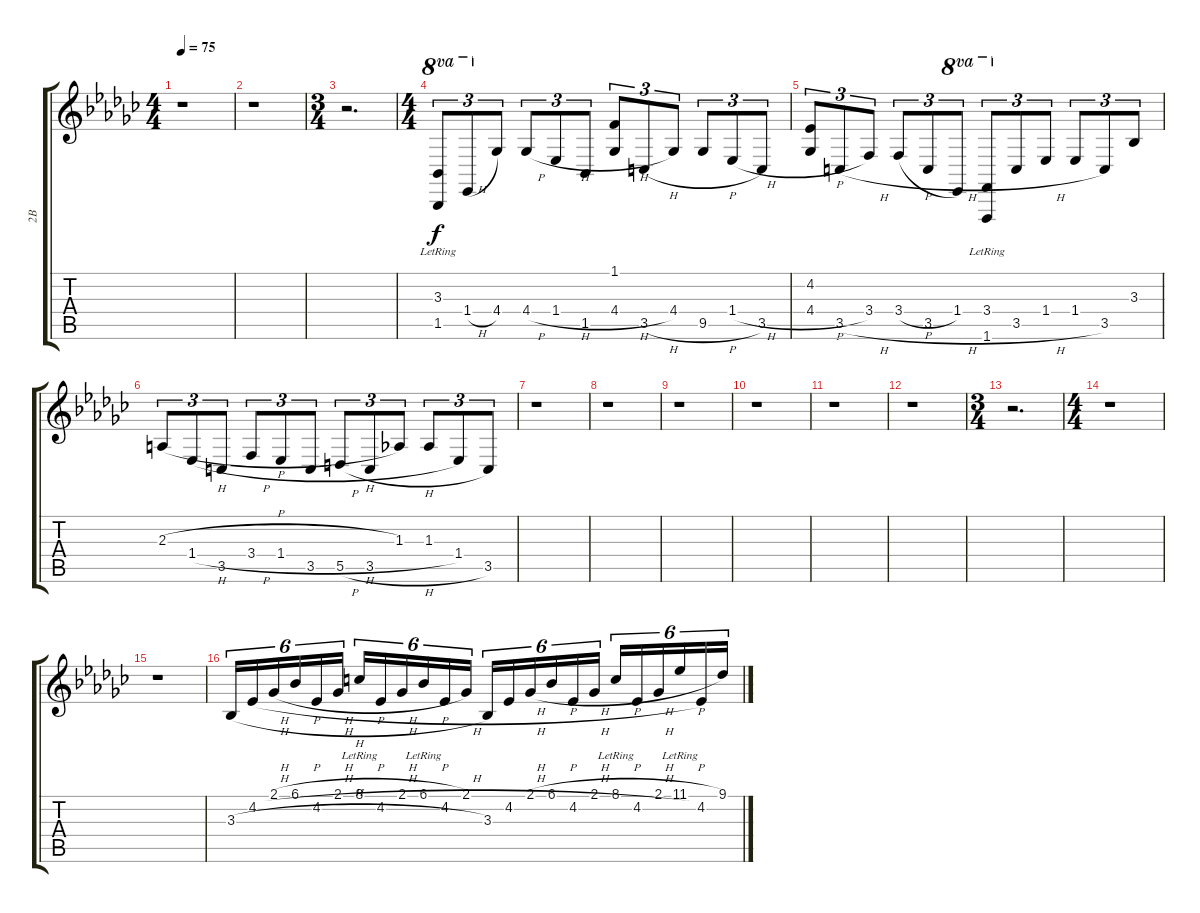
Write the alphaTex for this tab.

\track ("2B" "2B") {instrument acousticgrandpiano}
\staff {score tabs}
\tuning (E4 B3 G3 D3 A2 E2) {hide}
\ts (4 4)
\tempo 75
\clef g2
\ks gb
r.1{dy f} |
r.1 |
\ts (3 4)
r.2{d} |
\ts (4 4)
(3.3 1.5{lr}).8{tu (3 2) ot 8va volume 8} 1.4{h}.8{tu (3 2) ot 8va} 4.4.8{tu (3 2)} 4.4{h}.8{tu (3 2)} 1.4{h}.8{tu (3 2)} 1.5.8{tu (3 2)} (1.1 4.4{h}).8{tu (3 2) beam Up} 3.5{h}.8{tu (3 2) beam Up} 4.4.8{tu (3 2) beam Up} 9.5{h}.8{tu (3 2)} 1.4{h}.8{tu (3 2)} 3.5.8{tu (3 2)} |
(4.2 4.4{h}).8{tu (3 2)} 3.5{h}.8{tu (3 2)} 3.4.8{tu (3 2)} 3.4{h}.8{tu (3 2)} 3.5{h}.8{tu (3 2)} 1.4.8{tu (3 2) ot 8va} (3.4 1.6{lr}).8{tu (3 2) ot 8va} 3.5{h}.8{tu (3 2)} 1.4.8{tu (3 2)} 1.4.8{tu (3 2)} 3.5.8{tu (3 2)} 3.3.8{tu (3 2)} |
2.3{h}.8{tu (3 2)} 1.4{h}.8{tu (3 2)} 3.5.8{tu (3 2)} 3.4{h}.8{tu (3 2)} 1.4{h}.8{tu (3 2)} 3.5.8{tu (3 2)} 5.5{h}.8{tu (3 2)} 3.5{h}.8{tu (3 2)} 1.3.8{tu (3 2)} 1.3.8{tu (3 2)} 1.4.8{tu (3 2)} 3.5.8{tu (3 2)} |
r.1 |
r.1 |
r.1 |
r.1 |
r.1 |
r.1 |
\ts (3 4)
r.2{d} |
\ts (4 4)
r.1{volume 8} |
r.1 |
3.3{h}.16{tu (6 4)} 4.2{h}.16{tu (6 4)} 2.1{h}.16{tu (6 4)} 6.1{h}.16{tu (6 4)} 4.2{h}.16{tu (6 4)} 2.1{h}.16{tu (6 4)} 8.1{h lr}.16{tu (6 4)} 4.2{h}.16{tu (6 4)} 2.1{h}.16{tu (6 4)} 6.1{h lr}.16{tu (6 4)} 4.2{h}.16{tu (6 4)} 2.1.16{tu (6 4)} 3.3{h}.16{tu (6 4)} 4.2{h}.16{tu (6 4)} 2.1{h}.16{tu (6 4)} 6.1{h}.16{tu (6 4)} 4.2{h}.16{tu (6 4)} 2.1{h}.16{tu (6 4)} 8.1{h lr}.16{tu (6 4)} 4.2{h}.16{tu (6 4)} 2.1{h}.16{tu (6 4)} 11.1{h lr}.16{tu (6 4)} 4.2.16{tu (6 4)} 9.1.16{tu (6 4)}
